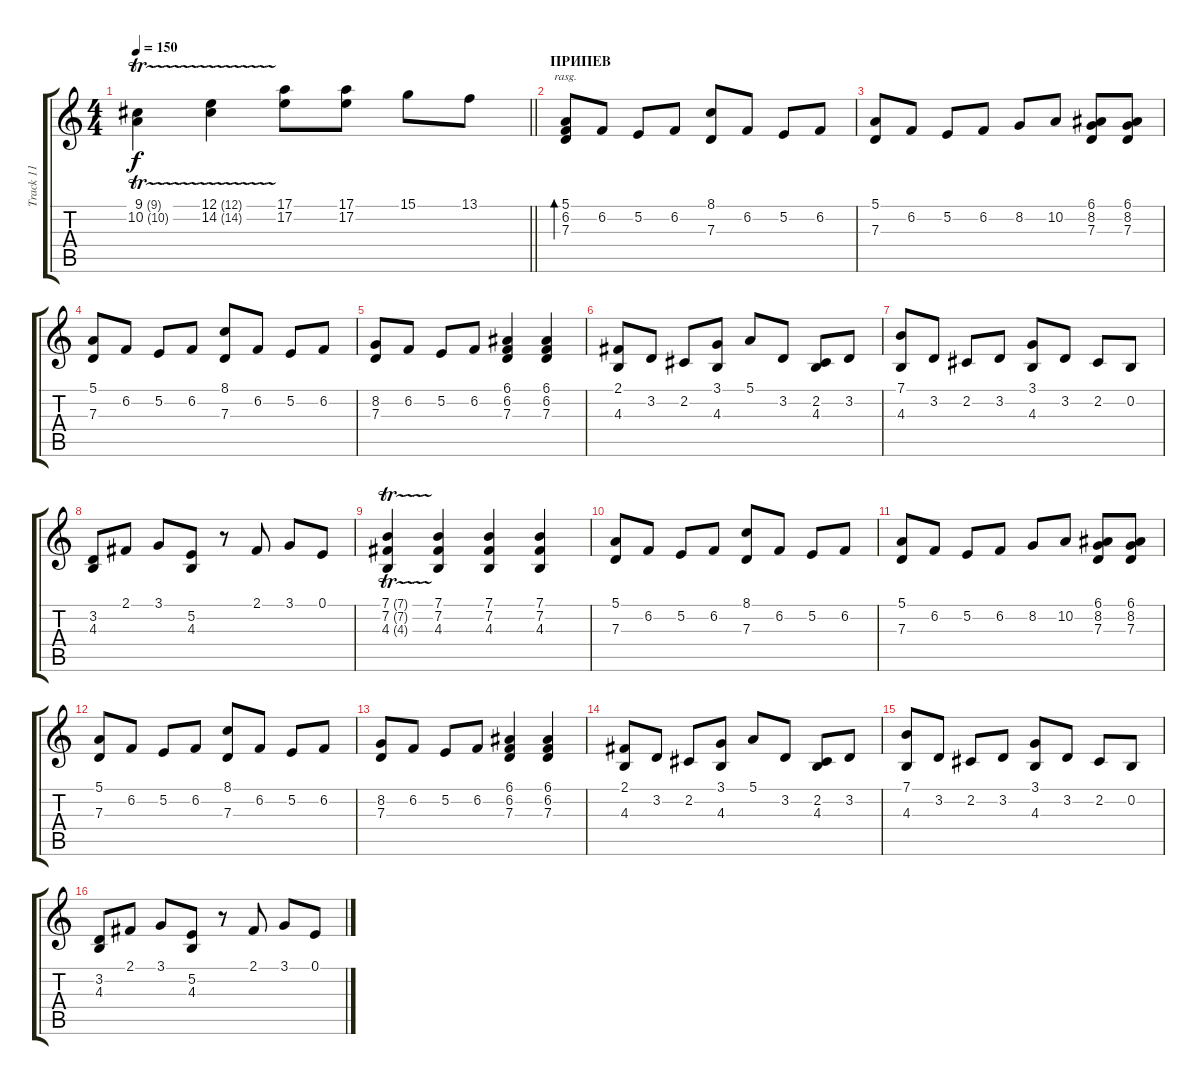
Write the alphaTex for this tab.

\track ("Track 11" "Track 11") {instrument violin}
\staff {score tabs}
\tuning (E4 B3 G3 D3 A2 E2) {hide}
\ts (4 4)
\tempo 150
\clef g2
\barLineRight lightlight
\ks c
(9.1{tr (9 16)} 10.2{tr (10 16)}).4{dy f} (12.1{tr (12 16)} 14.2{tr (14 16)}).4 (17.1 17.2).8 (17.1 17.2).8 15.1.8 13.1.8 |
\section ("" "ПРИПЕВ")
(5.1 6.2 7.3).8{bd 480 rasg ii} 6.2.8 5.2.8 6.2.8 (8.1 7.3).8 6.2.8 5.2.8 6.2.8 |
(5.1 7.3).8 6.2.8 5.2.8 6.2.8 8.2.8 10.2.8 (6.1 8.2 7.3).8 (6.1 8.2 7.3).8 |
(5.1 7.3).8 6.2.8 5.2.8 6.2.8 (8.1 7.3).8 6.2.8 5.2.8 6.2.8 |
(8.2 7.3).8 6.2.8 5.2.8 6.2.8 (6.1 6.2 7.3).4 (6.1 6.2 7.3).4 |
(2.1 4.3).8 3.2.8 2.2.8 (3.1 4.3).8 5.1.8 3.2.8 (2.2 4.3).8 3.2.8 |
(7.1 4.3).8 3.2.8 2.2.8 3.2.8 (3.1 4.3).8 3.2.8 2.2.8 0.2.8 |
(3.2 4.3).8 2.1.8 3.1.8 (5.2 4.3).8 r.8 2.1.8 3.1.8 0.1.8 |
(7.1{tr (7 16)} 7.2{tr (7 16)} 4.3{tr (4 16)}).4 (7.1 7.2 4.3).4 (7.1 7.2 4.3).4 (7.1 7.2 4.3).4 |
(5.1 7.3).8 6.2.8 5.2.8 6.2.8 (8.1 7.3).8 6.2.8 5.2.8 6.2.8 |
(5.1 7.3).8 6.2.8 5.2.8 6.2.8 8.2.8 10.2.8 (6.1 8.2 7.3).8 (6.1 8.2 7.3).8 |
(5.1 7.3).8 6.2.8 5.2.8 6.2.8 (8.1 7.3).8 6.2.8 5.2.8 6.2.8 |
(8.2 7.3).8 6.2.8 5.2.8 6.2.8 (6.1 6.2 7.3).4 (6.1 6.2 7.3).4 |
(2.1 4.3).8 3.2.8 2.2.8 (3.1 4.3).8 5.1.8 3.2.8 (2.2 4.3).8 3.2.8 |
(7.1 4.3).8 3.2.8 2.2.8 3.2.8 (3.1 4.3).8 3.2.8 2.2.8 0.2.8 |
(3.2 4.3).8 2.1.8 3.1.8 (5.2 4.3).8 r.8 2.1.8 3.1.8 0.1.8
